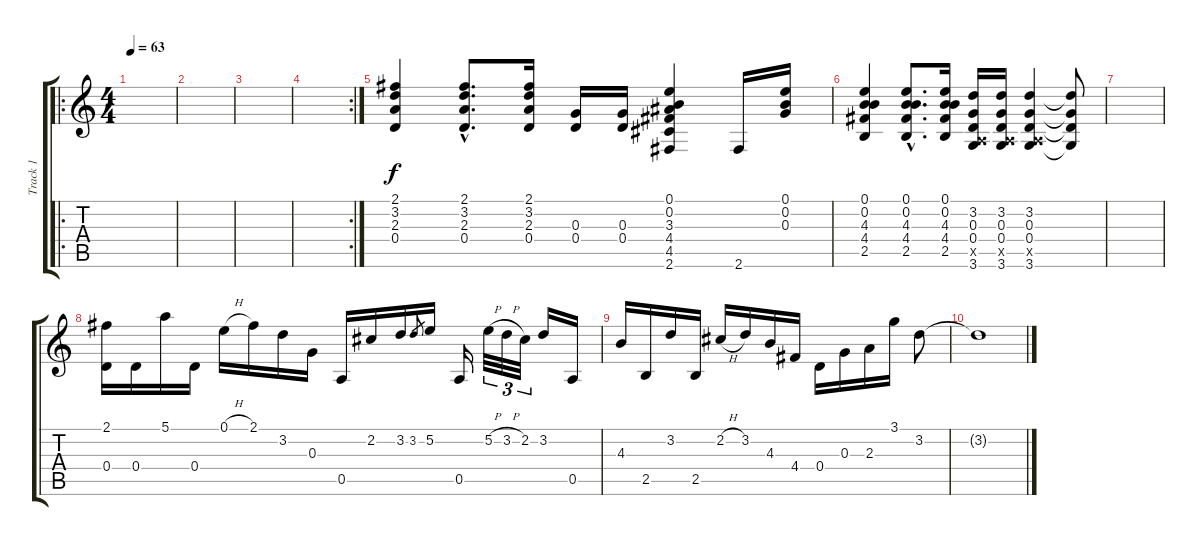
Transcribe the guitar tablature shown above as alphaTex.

\track ("Track 1" "Track 1") {instrument electricguitarclean}
\staff {score tabs}
\tuning (E4 B3 G3 D3 A2 E2) {hide}
\ro
\ts (4 4)
\tempo 63
\clef g2
\ks c
|
|
|
\rc 2
|
(2.1 3.2 2.3 0.4).4 (2.1{hac} 3.2{hac} 2.3{hac} 0.4{hac}).8{d} (2.1 3.2 2.3 0.4).16 (0.3 0.4).16 (0.3 0.4).16 (0.1 0.2 3.3 4.4 4.5 2.6).4 2.6.16 (0.1 0.2 0.3).16 |
(0.1 0.2 4.3 4.4 2.5).4 (0.1{hac} 0.2{hac} 4.3{hac} 4.4{hac} 2.5{hac}).8{d} (0.1 0.2 4.3 4.4 2.5).16 (3.2 0.3 0.4 0.5{x} 3.6).16 (3.2 0.3 0.4 0.5{x} 3.6).16 (3.2 0.3 0.4 0.5{x} 3.6).4 (3.2{t} 0.3{t} 0.4{t} 3.6{t}).8 |
|
(2.1 0.4).16 0.4.16 5.1.16 0.4.16 0.1{h}.16 2.1.16 3.2.16 0.3.16 0.5.16 2.2.16 3.2.16 3.2.8{gr} 5.2.16 0.5.16 5.2{h}.32{tu (3 2)} 3.2{h}.32{tu (3 2)} 2.2.32{tu (3 2)} 3.2.16 0.5.16 |
4.3.16 2.5.16 3.2.16 2.5.16 2.2{h}.16 3.2.16 4.3.16 4.4.16 0.4.16 0.3.16 2.3.16 3.1.16 3.2.8 |
3.2{t}.1
